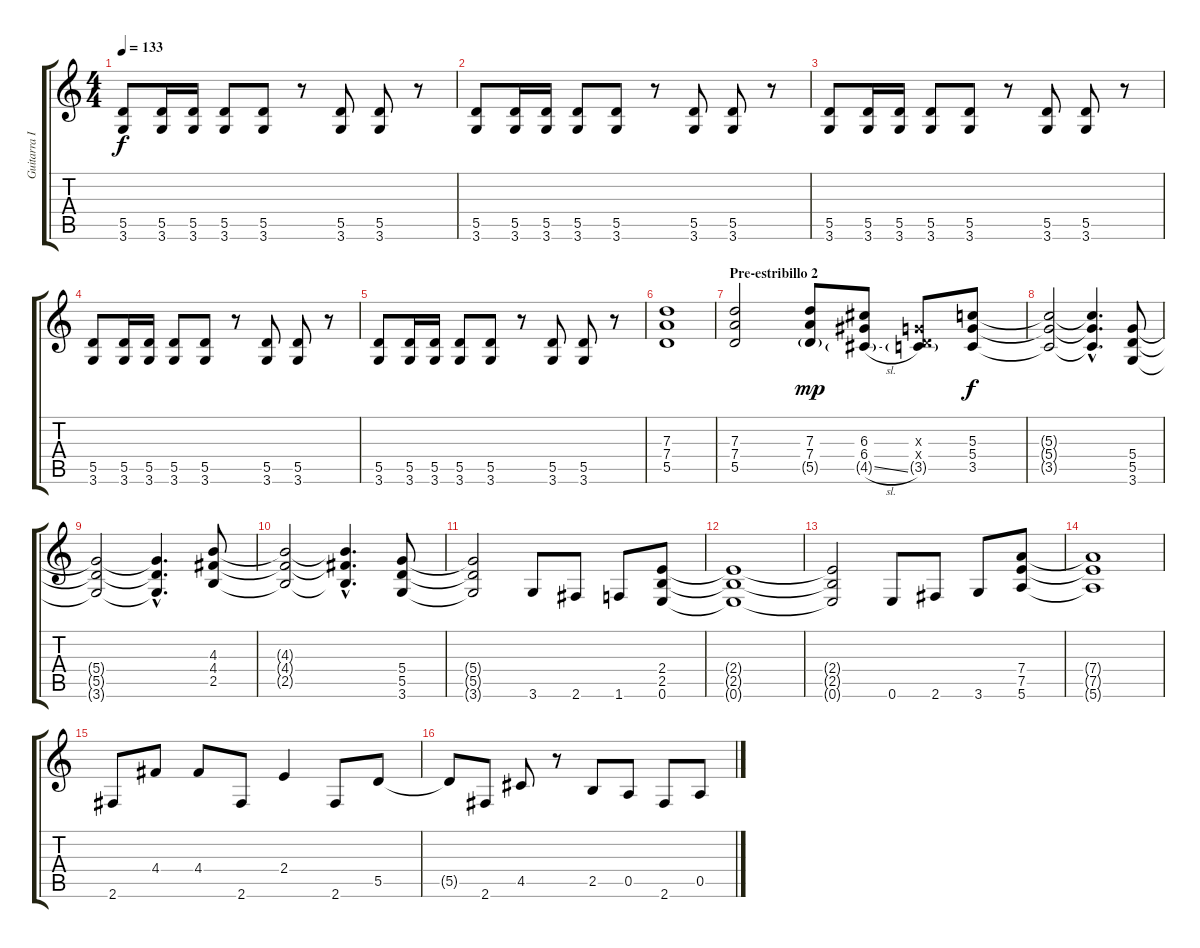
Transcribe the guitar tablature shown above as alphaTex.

\track ("Guitarra I" "Guitarra I") {instrument distortionguitar}
\staff {score tabs}
\tuning (E4 B3 G3 D3 A2 E2) {hide}
\ts (4 4)
\tempo 133
\clef g2
\ks c
(5.5 3.6).8{dy f} (5.5 3.6).16 (5.5 3.6).16 (5.5 3.6).8 (5.5 3.6).8 r.8 (5.5 3.6).8 (5.5 3.6).8 r.8 |
(5.5 3.6).8 (5.5 3.6).16 (5.5 3.6).16 (5.5 3.6).8 (5.5 3.6).8 r.8 (5.5 3.6).8 (5.5 3.6).8 r.8 |
(5.5 3.6).8 (5.5 3.6).16 (5.5 3.6).16 (5.5 3.6).8 (5.5 3.6).8 r.8 (5.5 3.6).8 (5.5 3.6).8 r.8 |
(5.5 3.6).8 (5.5 3.6).16 (5.5 3.6).16 (5.5 3.6).8 (5.5 3.6).8 r.8 (5.5 3.6).8 (5.5 3.6).8 r.8 |
(5.5 3.6).8 (5.5 3.6).16 (5.5 3.6).16 (5.5 3.6).8 (5.5 3.6).8 r.8 (5.5 3.6).8 (5.5 3.6).8 r.8 |
(7.3 7.4 5.5).1 |
\section ("" "Pre-estribillo 2")
(7.3 7.4 5.5).2 (7.3 7.4 5.5{g}).8{dy mp} (6.3 6.4 4.5{sl g}).8 (0.3{x} 0.4{x} 3.5{g}).8 (5.3 5.4 3.5).8{dy f} |
(5.3{t} 5.4{t} 3.5{t}).2 (5.3{hac t} 5.4{hac t} 3.5{hac t}).4{d} (5.4 5.5 3.6).8 |
(5.4{t} 5.5{t} 3.6{t}).2 (5.4{hac t} 5.5{hac t} 3.6{hac t}).4{d} (4.3 4.4 2.5).8 |
(4.3{t} 4.4{t} 2.5{t}).2 (4.3{hac t} 4.4{hac t} 2.5{hac t}).4{d} (5.4 5.5 3.6).8 |
(5.4{t} 5.5{t} 3.6{t}).2 3.6.8 2.6.8 1.6.8 (2.4 2.5 0.6).8 |
(2.4{t} 2.5{t} 0.6{t}).1 |
(2.4{t} 2.5{t} 0.6{t}).2 0.6.8 2.6.8 3.6.8 (7.4 7.5 5.6).8 |
(7.4{t} 7.5{t} 5.6{t}).1 |
2.6.8 4.4.8 4.4.8 2.6.8 2.4.4 2.6.8 5.5.8 |
5.5{t}.8 2.6.8 4.5.8 r.8 2.5.8 0.5.8 2.6.8 0.5.8
